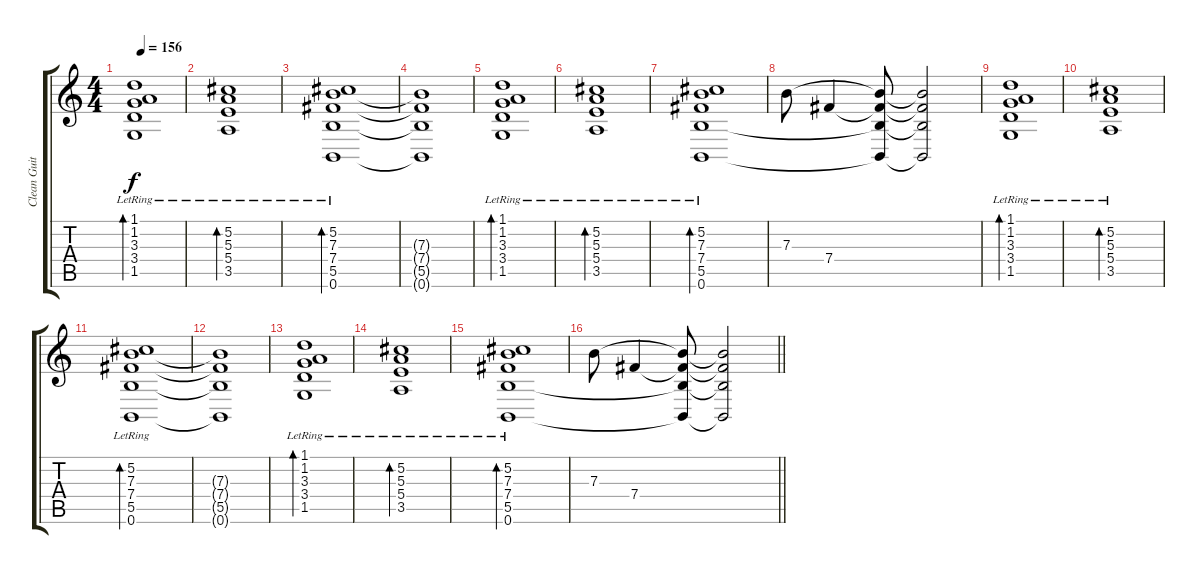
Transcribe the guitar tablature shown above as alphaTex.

\track ("Clean Guitar" "Clean Guit") {instrument electricguitarclean}
\staff {score tabs}
\tuning (Db4 Ab3 E3 B2 Gb2 B1) {hide}
\ts (4 4)
\tempo 156
\clef g2
\ks c
(1.1 1.2 3.3{lr} 3.4{lr} 1.5{lr}).1{bd 480 dy f} |
(5.2 5.3{lr} 5.4{lr} 3.5{lr}).1{bd 480} |
(5.2 7.3{lr} 7.4{lr} 5.5{lr} 0.6{lr}).1{bd 480} |
(7.3{t} 7.4{t} 5.5{t} 0.6{t}).1 |
(1.1 1.2 3.3{lr} 3.4{lr} 1.5{lr}).1{bd 480} |
(5.2 5.3{lr} 5.4{lr} 3.5{lr}).1{bd 480} |
(5.2 7.3{lr} 7.4{lr} 5.5{lr} 0.6{lr}).1{bd 480} |
7.3.8 7.4.4 (7.3{t} 7.4{t} 5.5{t} 0.6{t}).8 (7.3{t} 7.4{t} 5.5{t} 0.6{t}).2 |
(1.1 1.2 3.3{lr} 3.4{lr} 1.5{lr}).1{bd 480} |
(5.2 5.3{lr} 5.4{lr} 3.5{lr}).1{bd 480} |
(5.2 7.3{lr} 7.4{lr} 5.5{lr} 0.6{lr}).1{bd 480} |
(7.3{t} 7.4{t} 5.5{t} 0.6{t}).1 |
(1.1 1.2 3.3{lr} 3.4{lr} 1.5{lr}).1{bd 480} |
(5.2 5.3{lr} 5.4{lr} 3.5{lr}).1{bd 480} |
(5.2 7.3{lr} 7.4{lr} 5.5{lr} 0.6{lr}).1{bd 480} |
\barLineRight lightlight
7.3.8 7.4.4 (7.3{t} 7.4{t} 5.5{t} 0.6{t}).8 (7.3{t} 7.4{t} 5.5{t} 0.6{t}).2
